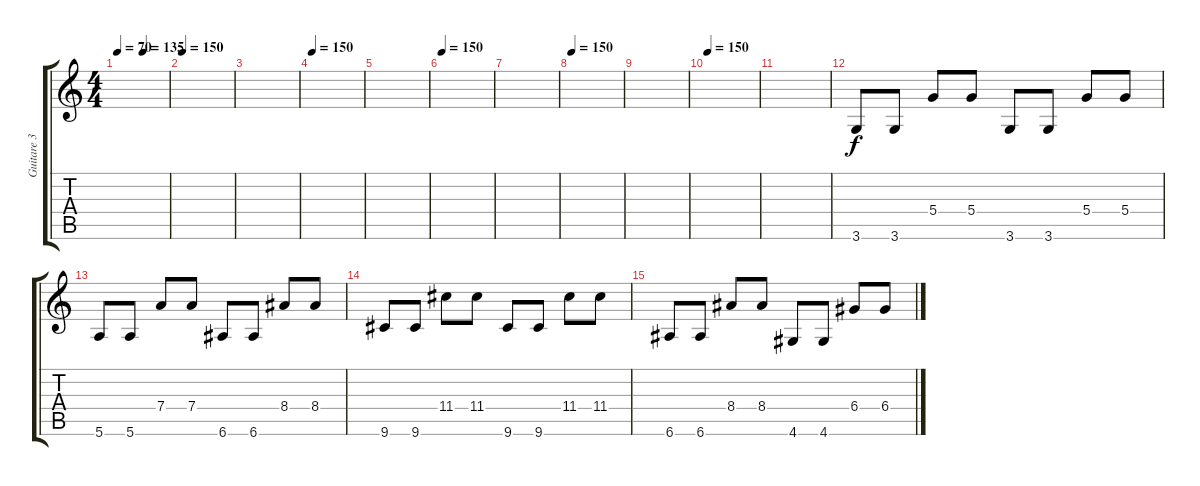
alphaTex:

\track ("Guitare 3" "Guitare 3") {instrument distortionguitar}
\staff {score tabs}
\tuning (E4 B3 G3 D3 A2 E2) {hide}
\ts (4 4)
\tempo 70
\tempo (135 0.5)
\clef g2
\ks c
|
\tempo 150
|
|
\tempo 150
|
|
\tempo 150
|
|
\tempo 150
|
|
\tempo 150
|
|
3.6.8 3.6.8 5.4.8 5.4.8 3.6.8 3.6.8 5.4.8 5.4.8 |
5.6.8 5.6.8 7.4.8 7.4.8 6.6.8 6.6.8 8.4.8 8.4.8 |
9.6.8 9.6.8 11.4.8 11.4.8 9.6.8 9.6.8 11.4.8 11.4.8 |
6.6.8 6.6.8 8.4.8 8.4.8 4.6.8 4.6.8 6.4.8 6.4.8
